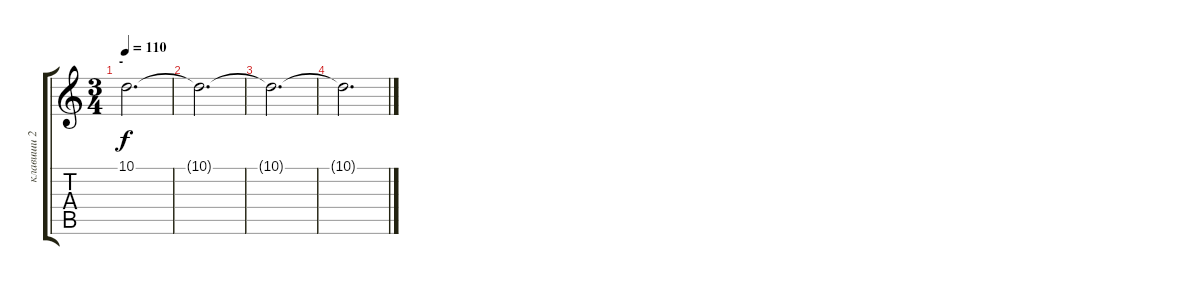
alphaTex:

\track ("клавиши 2" "клавиши 2") {instrument pad1newage}
\staff {score tabs}
\tuning (E4 B3 G3 D3 A2 E2) {hide}
\ts (3 4)
\section ("" "-")
\tempo 110
\clef g2
\ks c
10.1.2{d dy f volume 0} |
10.1{t}.2{d} |
10.1{t}.2{d} |
10.1{t}.2{d}
